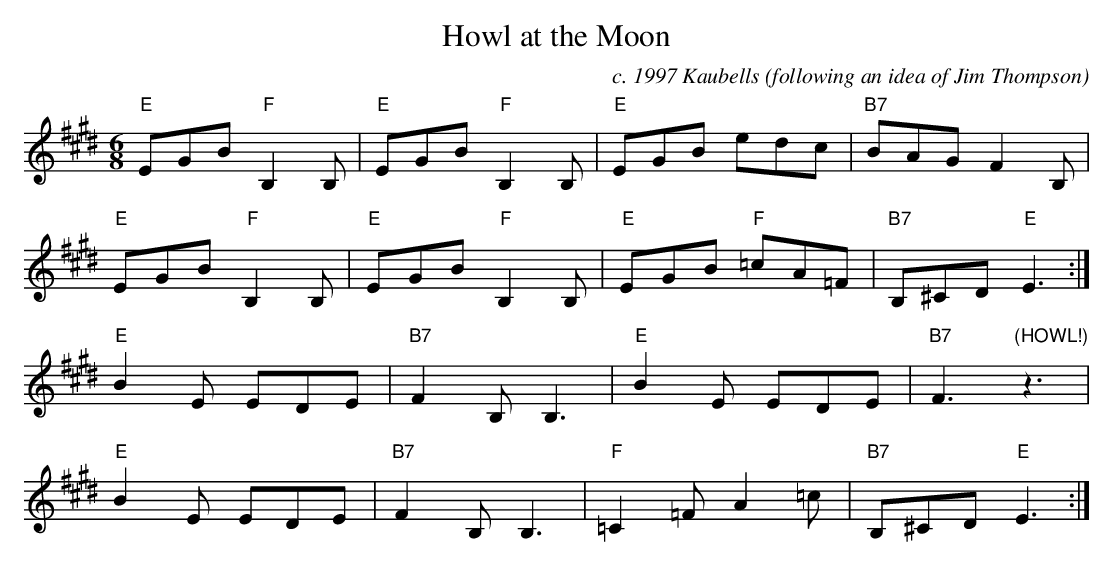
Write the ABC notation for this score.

X:1
T:Howl at the Moon
C:c. 1997 Kaubells (following an idea of Jim Thompson)
M:6/8
K:E
\bigskip
\bigskip
"E"EGB "F"B,2B,|"E"EGB "F"B,2B,|"E"EGB edc|"B7"BAG F2B,|*
"E"EGB "F"B,2B,|"E"EGB "F"B,2B,|"E"EGB "F"=cA=F|"B7"B,^CD "E"E3:|*
"E"B2E EDE|"B7"F2B, B,3|"E"B2E EDE|"B7"F3 "(HOWL!)"z3|*
"E"B2E EDE|"B7"F2B, B,3|"F"=C2=F A2=c|"B7"B,^CD "E"E3:|*
